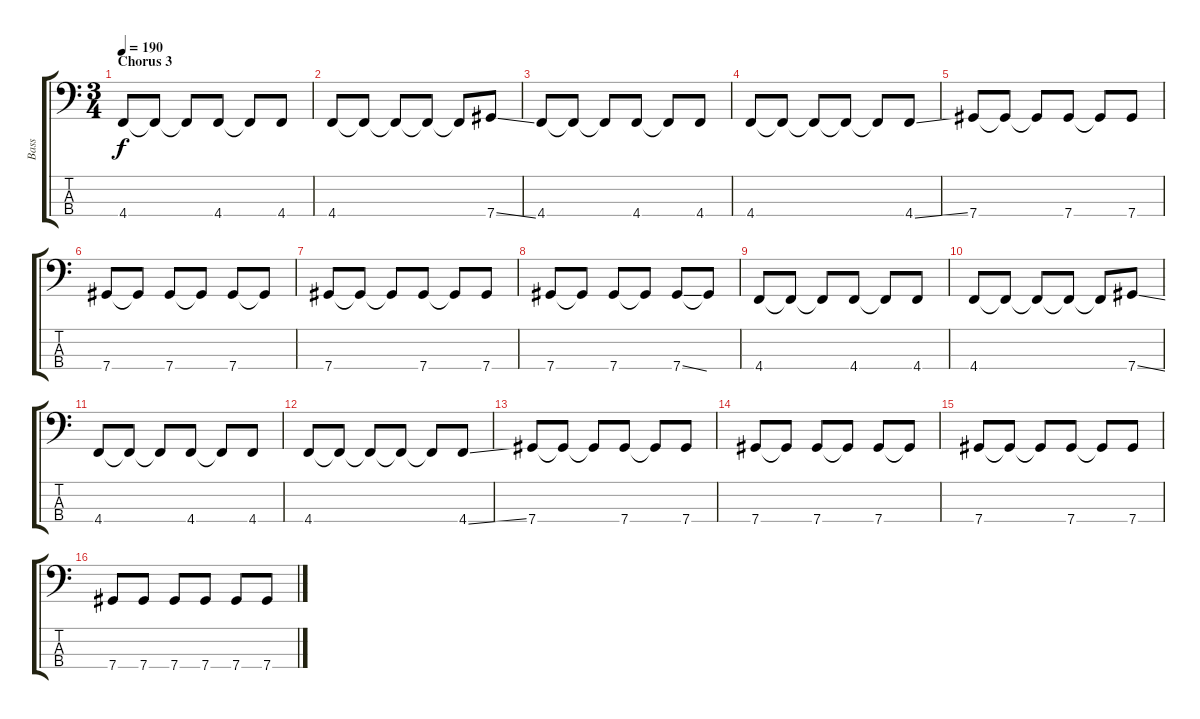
\track ("Bass" "Bass") {instrument electricbassfinger}
\staff {score tabs}
\tuning (Gb2 Db2 Ab1 Db1) {hide}
\ts (3 4)
\section ("" "Chorus 3")
\tempo 190
\clef f4
\ks c
4.4.8{dy f} 4.4{t}.8 4.4{t}.8 4.4.8 4.4{t}.8 4.4.8 |
4.4.8 4.4{t}.8 4.4{t}.8 4.4{t}.8 4.4{t}.8 7.4{ss}.8 |
4.4.8 4.4{t}.8 4.4{t}.8 4.4.8 4.4{t}.8 4.4.8 |
4.4.8 4.4{t}.8 4.4{t}.8 4.4{t}.8 4.4{t}.8 4.4{ss}.8 |
7.4.8 7.4{t}.8 7.4{t}.8 7.4.8 7.4{t}.8 7.4.8 |
7.4.8 7.4{t}.8 7.4.8 7.4{t}.8 7.4.8 7.4{t}.8 |
7.4.8 7.4{t}.8 7.4{t}.8 7.4.8 7.4{t}.8 7.4.8 |
7.4.8 7.4{t}.8 7.4.8 7.4{t}.8 7.4{ss}.8 7.4{t}.8 |
4.4.8 4.4{t}.8 4.4{t}.8 4.4.8 4.4{t}.8 4.4.8 |
4.4.8 4.4{t}.8 4.4{t}.8 4.4{t}.8 4.4{t}.8 7.4{ss}.8 |
4.4.8 4.4{t}.8 4.4{t}.8 4.4.8 4.4{t}.8 4.4.8 |
4.4.8 4.4{t}.8 4.4{t}.8 4.4{t}.8 4.4{t}.8 4.4{ss}.8 |
7.4.8 7.4{t}.8 7.4{t}.8 7.4.8 7.4{t}.8 7.4.8 |
7.4.8 7.4{t}.8 7.4.8 7.4{t}.8 7.4.8 7.4{t}.8 |
7.4.8 7.4{t}.8 7.4{t}.8 7.4.8 7.4{t}.8 7.4.8 |
7.4.8 7.4.8 7.4.8 7.4.8 7.4.8 7.4.8
